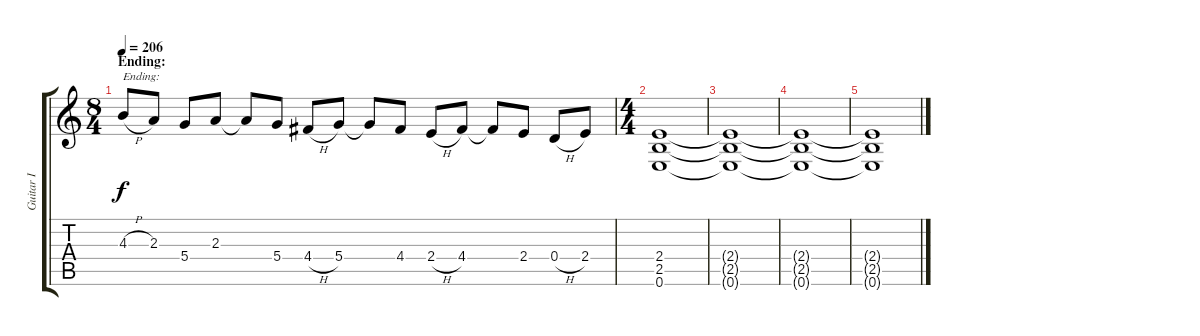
\track ("Guitar I" "Guitar I") {instrument distortionguitar}
\staff {score tabs}
\tuning (E4 B3 G3 D3 A2 E2) {hide}
\ts (8 4)
\section ("" "Ending:")
\tempo 206
\clef g2
\ks c
4.3{h}.8{txt "Ending:" dy f} 2.3.8 5.4.8 2.3.8 2.3{t}.8 5.4.8 4.4{h}.8 5.4.8 5.4{t}.8 4.4.8 2.4{h}.8 4.4.8 4.4{t}.8 2.4.8 0.4{h}.8 2.4.8 |
\ts (4 4)
(2.4 2.5 0.6).1{volume 8} |
(2.4{t} 2.5{t} 0.6{t}).1 |
(2.4{t} 2.5{t} 0.6{t}).1{volume 2} |
(2.4{t} 2.5{t} 0.6{t}).1
